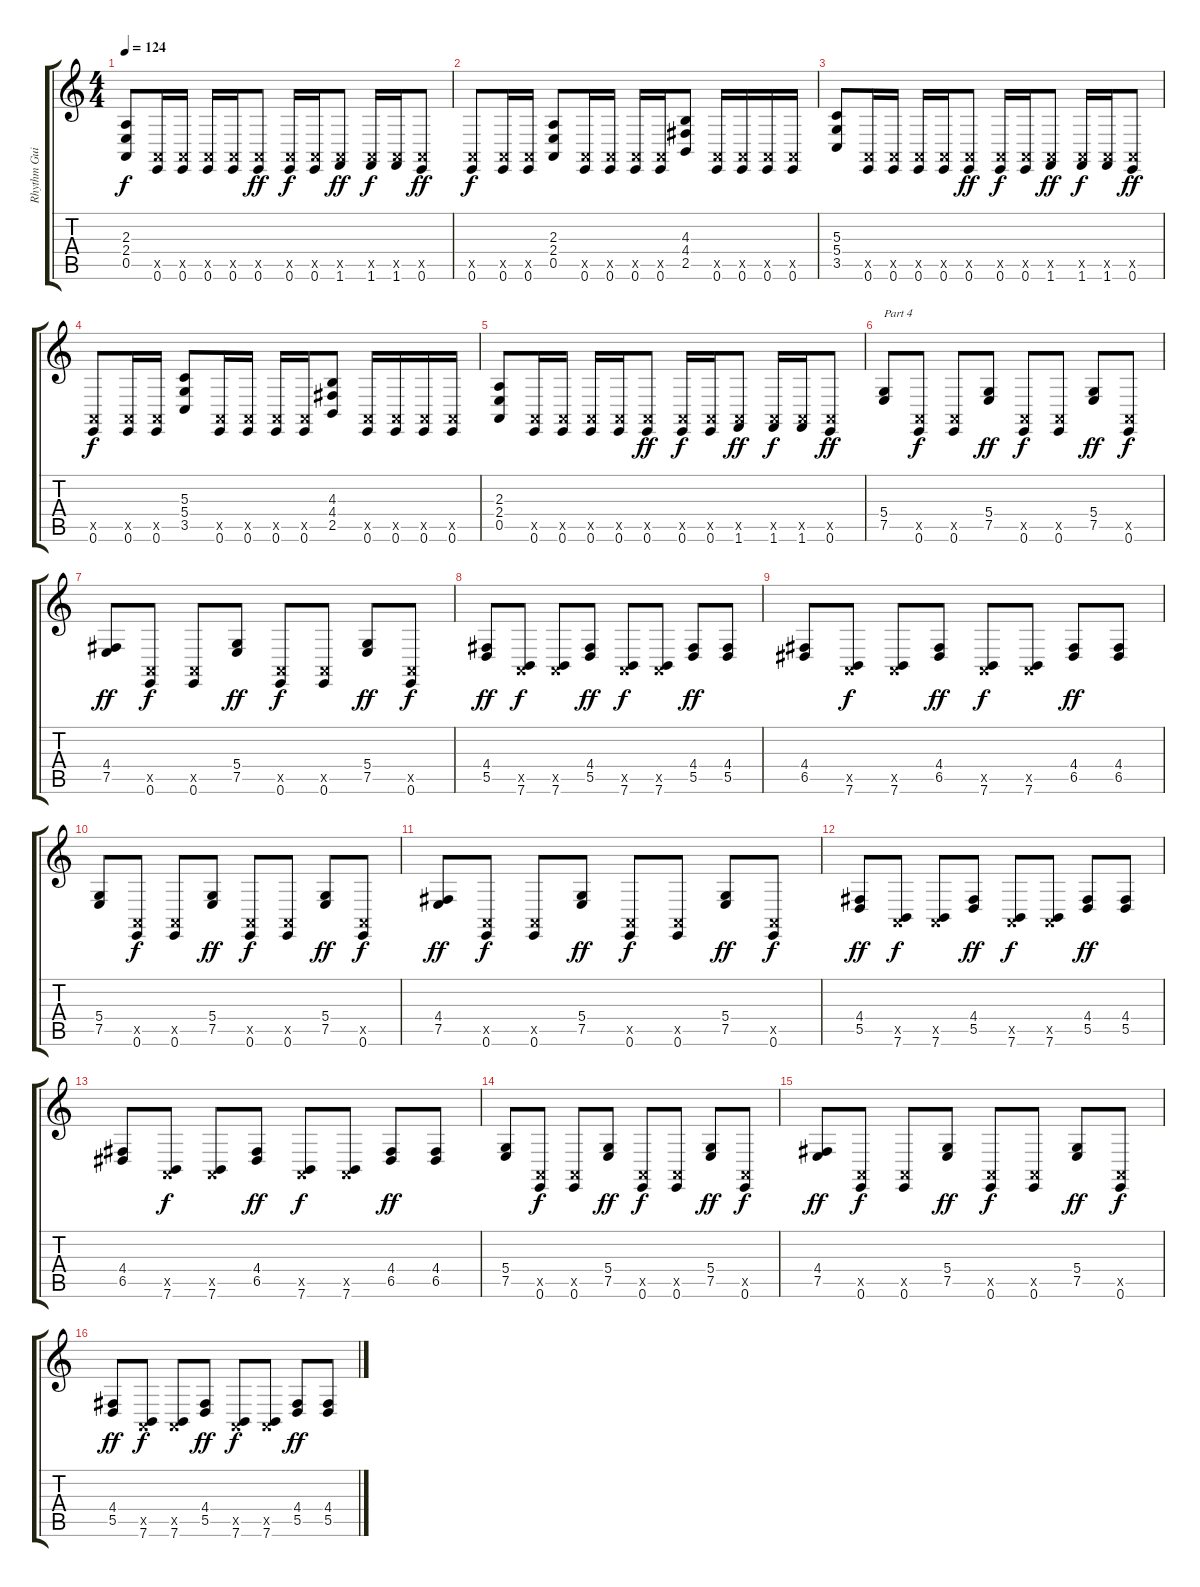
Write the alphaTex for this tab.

\track ("Rhythm Guitar 2" "Rhythm Gui") {instrument lead1square}
\staff {score tabs}
\tuning (E4 B3 G3 D3 A2 E2) {hide}
\ts (4 4)
\tempo 124
\clef g2
\ks c
(2.3 2.4 0.5).8{dy f} (0.5{x} 0.6).16 (0.5{x} 0.6).16 (0.5{x} 0.6).16 (0.5{x} 0.6).16 (0.5{x} 0.6).8{dy ff} (0.5{x} 0.6).16{dy f} (0.5{x} 0.6).16 (0.5{x} 1.6).8{dy ff} (0.5{x} 1.6).16{dy f} (0.5{x} 1.6).16 (0.5{x} 0.6).8{dy ff} |
(0.5{x} 0.6).8{dy f} (0.5{x} 0.6).16 (0.5{x} 0.6).16 (2.3 2.4 0.5).8 (0.5{x} 0.6).16 (0.5{x} 0.6).16 (0.5{x} 0.6).16 (0.5{x} 0.6).16 (4.3 4.4 2.5).8 (0.5{x} 0.6).16 (0.5{x} 0.6).16 (0.5{x} 0.6).16 (0.5{x} 0.6).16 |
(5.3 5.4 3.5).8 (0.5{x} 0.6).16 (0.5{x} 0.6).16 (0.5{x} 0.6).16 (0.5{x} 0.6).16 (0.5{x} 0.6).8{dy ff} (0.5{x} 0.6).16{dy f} (0.5{x} 0.6).16 (0.5{x} 1.6).8{dy ff} (0.5{x} 1.6).16{dy f} (0.5{x} 1.6).16 (0.5{x} 0.6).8{dy ff} |
(0.5{x} 0.6).8{dy f} (0.5{x} 0.6).16 (0.5{x} 0.6).16 (5.3 5.4 3.5).8 (0.5{x} 0.6).16 (0.5{x} 0.6).16 (0.5{x} 0.6).16 (0.5{x} 0.6).16 (4.3 4.4 2.5).8 (0.5{x} 0.6).16 (0.5{x} 0.6).16 (0.5{x} 0.6).16 (0.5{x} 0.6).16 |
(2.3 2.4 0.5).8 (0.5{x} 0.6).16 (0.5{x} 0.6).16 (0.5{x} 0.6).16 (0.5{x} 0.6).16 (0.5{x} 0.6).8{dy ff} (0.5{x} 0.6).16{dy f} (0.5{x} 0.6).16 (0.5{x} 1.6).8{dy ff} (0.5{x} 1.6).16{dy f} (0.5{x} 1.6).16 (0.5{x} 0.6).8{dy ff} |
(5.4 7.5).8{txt "Part 4"} (0.5{x} 0.6).8{dy f} (0.5{x} 0.6).8 (5.4 7.5).8{dy ff} (0.5{x} 0.6).8{dy f} (0.5{x} 0.6).8 (5.4 7.5).8{dy ff} (0.5{x} 0.6).8{dy f} |
(4.4 7.5).8{dy ff} (0.5{x} 0.6).8{dy f} (0.5{x} 0.6).8 (5.4 7.5).8{dy ff} (0.5{x} 0.6).8{dy f} (0.5{x} 0.6).8 (5.4 7.5).8{dy ff} (0.5{x} 0.6).8{dy f} |
(4.4 5.5).8{dy ff} (0.5{x} 7.6).8{dy f} (0.5{x} 7.6).8 (4.4 5.5).8{dy ff} (0.5{x} 7.6).8{dy f} (0.5{x} 7.6).8 (4.4 5.5).8{dy ff} (4.4 5.5).8 |
(4.4 6.5).8 (0.5{x} 7.6).8{dy f} (0.5{x} 7.6).8 (4.4 6.5).8{dy ff} (0.5{x} 7.6).8{dy f} (0.5{x} 7.6).8 (4.4 6.5).8{dy ff} (4.4 6.5).8 |
(5.4 7.5).8 (0.5{x} 0.6).8{dy f} (0.5{x} 0.6).8 (5.4 7.5).8{dy ff} (0.5{x} 0.6).8{dy f} (0.5{x} 0.6).8 (5.4 7.5).8{dy ff} (0.5{x} 0.6).8{dy f} |
(4.4 7.5).8{dy ff} (0.5{x} 0.6).8{dy f} (0.5{x} 0.6).8 (5.4 7.5).8{dy ff} (0.5{x} 0.6).8{dy f} (0.5{x} 0.6).8 (5.4 7.5).8{dy ff} (0.5{x} 0.6).8{dy f} |
(4.4 5.5).8{dy ff} (0.5{x} 7.6).8{dy f} (0.5{x} 7.6).8 (4.4 5.5).8{dy ff} (0.5{x} 7.6).8{dy f} (0.5{x} 7.6).8 (4.4 5.5).8{dy ff} (4.4 5.5).8 |
(4.4 6.5).8 (0.5{x} 7.6).8{dy f} (0.5{x} 7.6).8 (4.4 6.5).8{dy ff} (0.5{x} 7.6).8{dy f} (0.5{x} 7.6).8 (4.4 6.5).8{dy ff} (4.4 6.5).8 |
(5.4 7.5).8 (0.5{x} 0.6).8{dy f} (0.5{x} 0.6).8 (5.4 7.5).8{dy ff} (0.5{x} 0.6).8{dy f} (0.5{x} 0.6).8 (5.4 7.5).8{dy ff} (0.5{x} 0.6).8{dy f} |
(4.4 7.5).8{dy ff} (0.5{x} 0.6).8{dy f} (0.5{x} 0.6).8 (5.4 7.5).8{dy ff} (0.5{x} 0.6).8{dy f} (0.5{x} 0.6).8 (5.4 7.5).8{dy ff} (0.5{x} 0.6).8{dy f} |
(4.4 5.5).8{dy ff} (0.5{x} 7.6).8{dy f} (0.5{x} 7.6).8 (4.4 5.5).8{dy ff} (0.5{x} 7.6).8{dy f} (0.5{x} 7.6).8 (4.4 5.5).8{dy ff} (4.4 5.5).8
